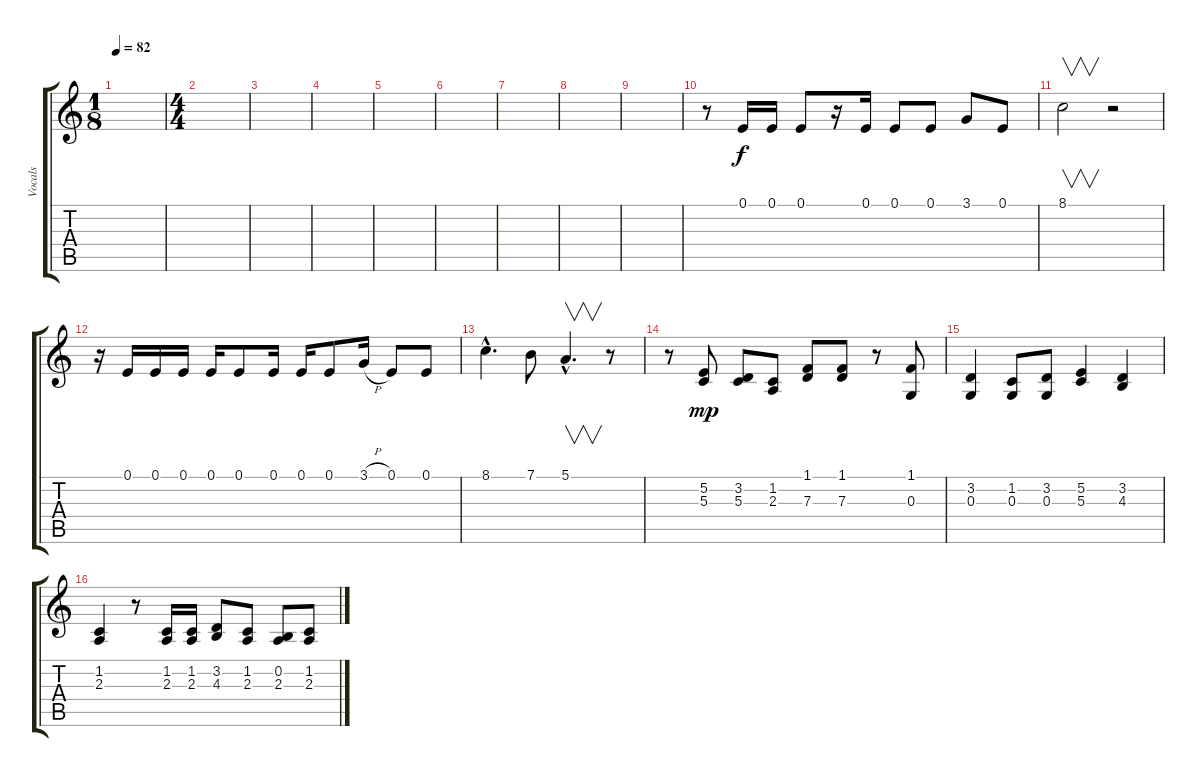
\track ("Vocals" "Vocals") {instrument frenchhorn}
\staff {score tabs}
\tuning (E4 B3 G3 D3 A2 E2) {hide}
\ts (1 8)
\tempo 82
\clef g2
\ks c
|
\ts (4 4)
\section ("" "")
|
|
|
|
\section ("" "")
|
|
|
|
\section ("" "")
r.8 0.1.16 0.1.16 0.1.8 r.16 0.1.16 0.1.8 0.1.8 3.1.8 0.1.8 |
8.1.2{v} r.2 |
r.16 0.1.16 0.1.16 0.1.16 0.1.16 0.1.8 0.1.16 0.1.16 0.1.8 3.1{h}.16 0.1.8 0.1.8 |
8.1{hac}.4{d} 7.1.8 5.1{hac}.4{v d} r.8 |
\section ("" "")
r.8 (5.2 5.3).8{dy mp} (3.2 5.3).8 (1.2 2.3).8 (1.1 7.3).8 (1.1 7.3).8 r.8 (1.1 0.3).8 |
(3.2 0.3).4 (1.2 0.3).8 (3.2 0.3).8 (5.2 5.3).4 (3.2 4.3).4 |
(1.2 2.3).4 r.8 (1.2 2.3).16 (1.2 2.3).16 (3.2 4.3).8 (1.2 2.3).8 (0.2 2.3).8 (1.2 2.3).8
